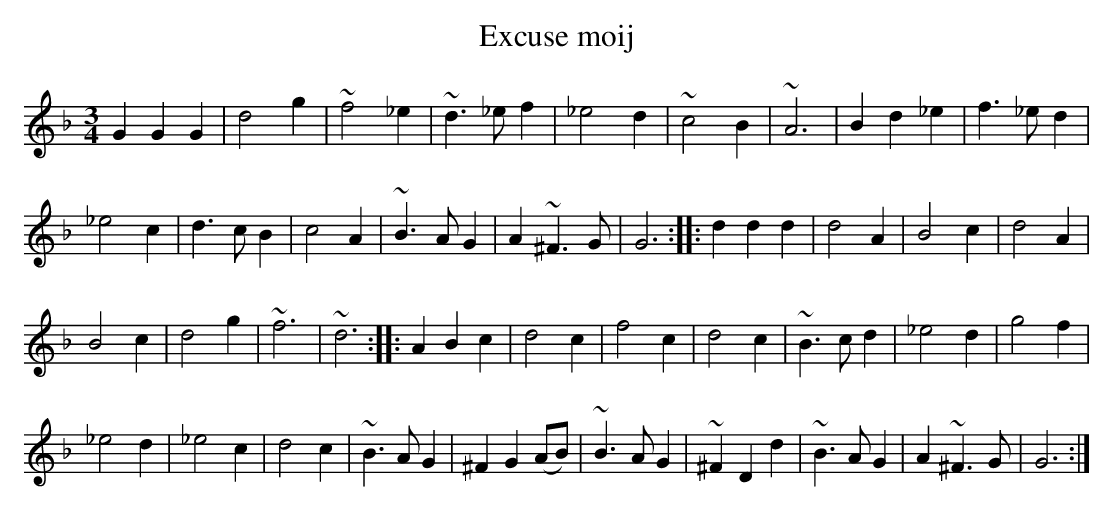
X:1
T:Excuse moij
M:3/4
K:Gdor
G2G2G2|d4g2|~f4_e2|~d3_ef2|_e4d2|~c4B2|~A6|B2d2_e2|f3_ed2|
_e4c2|d3cB2|c4A2|~B3AG2|A2~^F3G|G6:||:d2d2d2|d4A2|B4c2|d4A2|
B4c2|d4g2|~f6|~d6:||:A2B2c2|d4c2|f4c2|d4c2|~B3cd2|_e4d2|g4f2|
_e4d2|_e4c2|d4c2|~B3AG2|^F2G2(AB)|~B3AG2|~^F2D2d2|~B3AG2|A2~^F3G|G6:|
